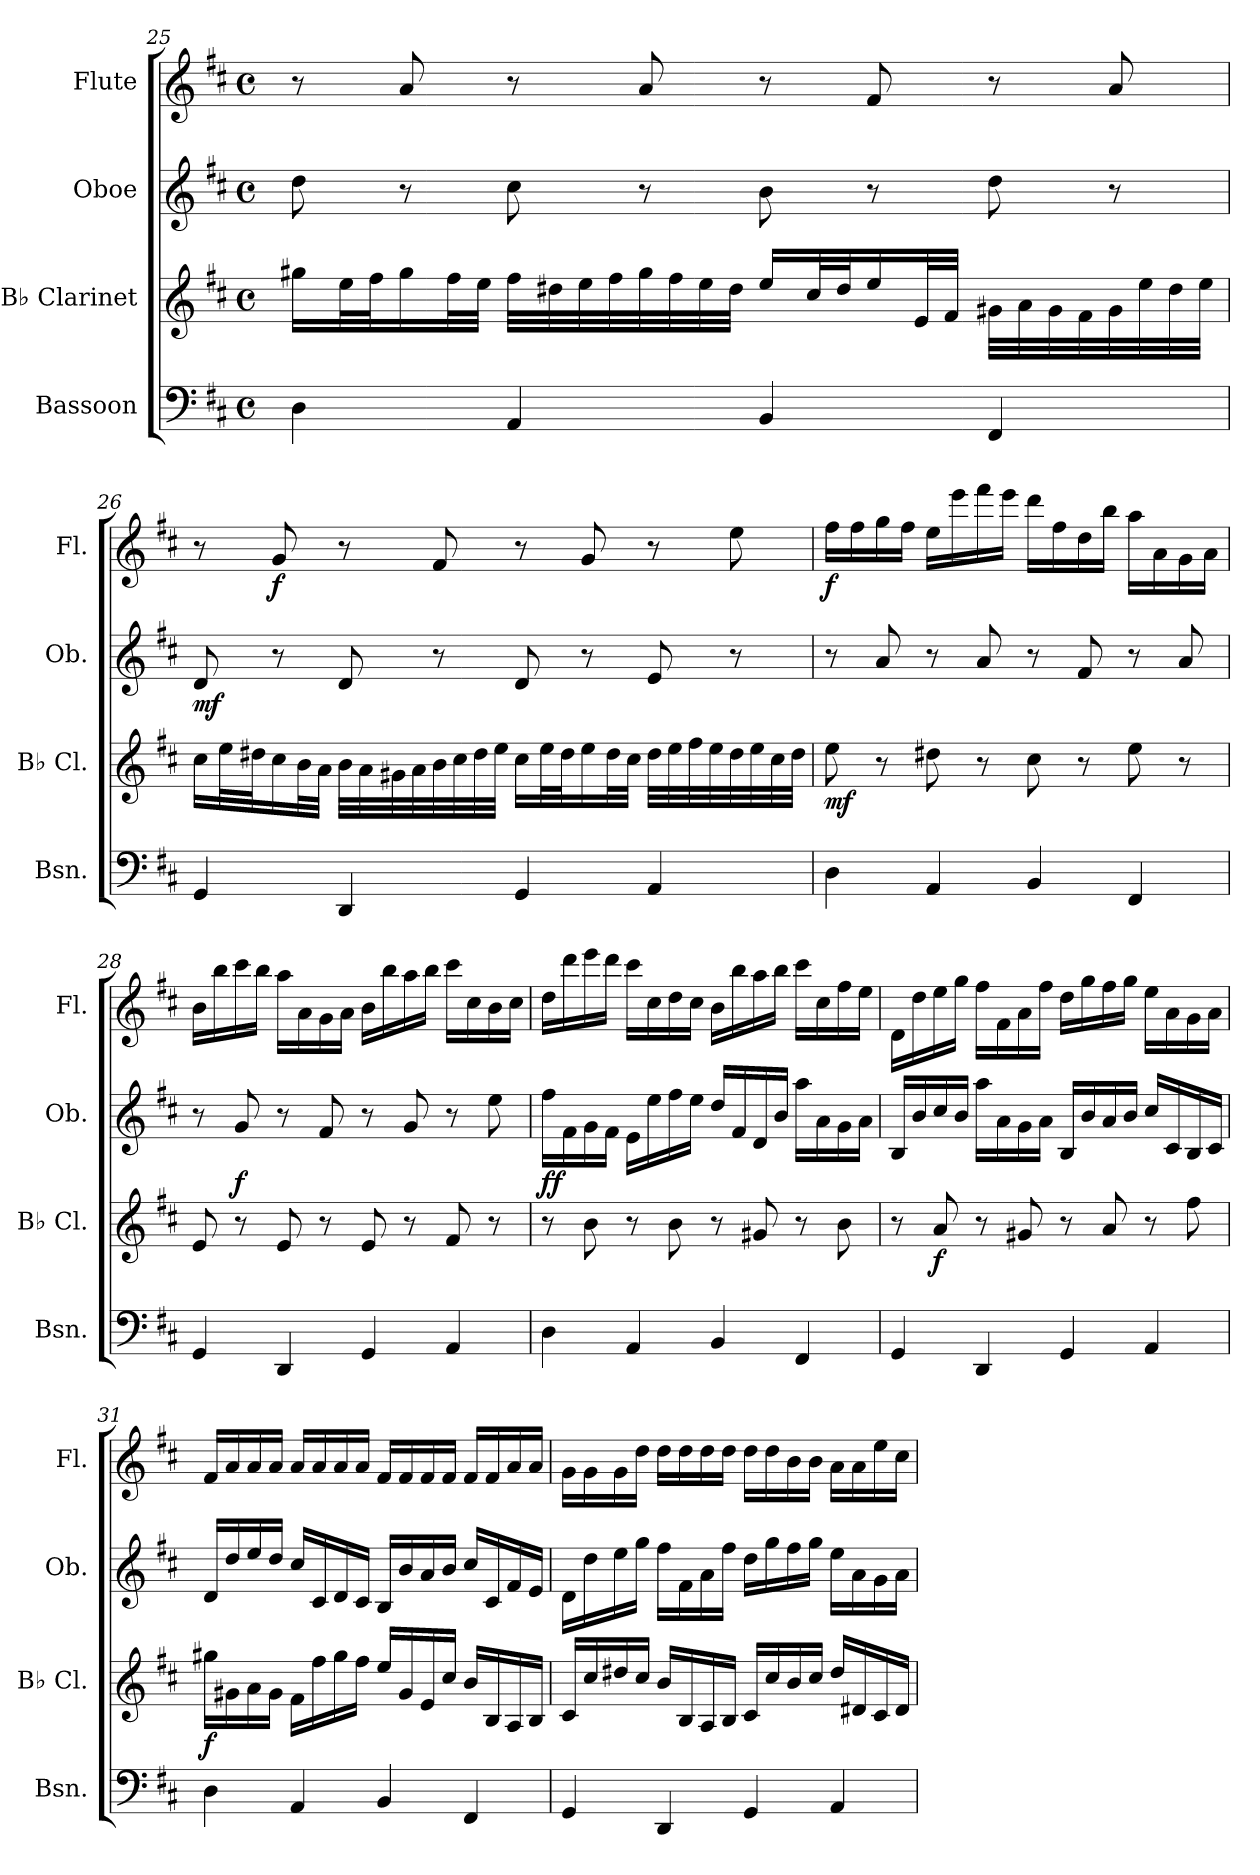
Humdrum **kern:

**kern	**kern	**dynam	**kern	**dynam	**kern	**dynam
*part4	*part3	*part3	*part2	*part2	*part1	*part1
*staff4	*staff3	*staff3	*staff2	*staff2	*staff1	*staff1
*I"Bassoon	*I"B♭ Clarinet	*	*I"Oboe	*	*I"Flute	*
*I'Bsn.	*I'B♭ Cl.	*	*I'Ob.	*	*I'Fl.	*
!!LO:LB:g=z
*clefF4	*clefG2	*	*clefG2	*	*clefG2	*
*	*ITrd1c2	*	*	*	*	*
*k[f#c#]	*k[]	*	*k[f#c#]	*	*k[f#c#]	*
*M4/4	*M4/4	*	*M4/4	*	*M4/4	*
*met(c)	*met(c)	*	*met(c)	*	*met(c)	*
=25	=25	=25	=25	=25	=25	=25
4D\	16ff#X\LL	.	8dd\	.	8r	.
.	32dd\L	.	.	.	.	.
.	32ee\J	.	.	.	.	.
.	16ff#\	.	8r	.	8a/	.
.	32ee\L	.	.	.	.	.
.	32dd\JJJ	.	.	.	.	.
4AA/	32ee\LLL	.	8cc#\	.	8r	.
.	32cc#X\	.	.	.	.	.
.	32dd\	.	.	.	.	.
.	32ee\	.	.	.	.	.
.	32ff#\	.	8r	.	8a/	.
.	32ee\	.	.	.	.	.
.	32dd\	.	.	.	.	.
.	32cc#\JJJ	.	.	.	.	.
4BB/	16dd/LL	.	8b\	.	8r	.
.	32b/L	.	.	.	.	.
.	32cc#/J	.	.	.	.	.
.	16dd/	.	8r	.	8f#/	.
.	32d/L	.	.	.	.	.
.	32e/JJJ	.	.	.	.	.
4FF#/	32f#X\LLL	.	8dd\	.	8r	.
.	32g\	.	.	.	.	.
.	32f#\	.	.	.	.	.
.	32e\	.	.	.	.	.
.	32f#\	.	8r	.	8a/	.
.	32dd\	.	.	.	.	.
.	32cc#\	.	.	.	.	.
.	32dd\JJJ	.	.	.	.	.
!!LO:LB:g=z
=26	=26	=26	=26	=26	=26	=26
!	!	!	!	!LO:DY:b	!	!
4GG/	16b\LL	.	8d/	mf	8r	.
.	32dd\L	.	.	.	.	.
.	32cc#X\J	.	.	.	.	.
!	!	!	!	!	!	!LO:DY:b
.	16b\	.	8r	.	8g/	f
.	32a\L	.	.	.	.	.
.	32g\JJJ	.	.	.	.	.
4DD/	32a\LLL	.	8d/	.	8r	.
.	32g\	.	.	.	.	.
.	32f#X\	.	.	.	.	.
.	32g\	.	.	.	.	.
.	32a\	.	8r	.	8f#/	.
.	32b\	.	.	.	.	.
.	32cc#\	.	.	.	.	.
.	32dd\JJJ	.	.	.	.	.
4GG/	16b\LL	.	8d/	.	8r	.
.	32dd\L	.	.	.	.	.
.	32cc#\J	.	.	.	.	.
.	16dd\	.	8r	.	8g/	.
.	32cc#\L	.	.	.	.	.
.	32b\JJJ	.	.	.	.	.
4AA/	32cc#\LLL	.	8e/	.	8r	.
.	32dd\	.	.	.	.	.
.	32ee\	.	.	.	.	.
.	32dd\	.	.	.	.	.
.	32cc#\	.	8r	.	8ee\	.
.	32dd\	.	.	.	.	.
.	32b\	.	.	.	.	.
.	32cc#\JJJ	.	.	.	.	.
!!LO:PB:g=z
=27	=27	=27	=27	=27	=27	=27
!	!	!LO:DY:b	!	!	!	!LO:DY:b
4D\	8dd\	mf	8r	.	16ff#\LL	f
.	.	.	.	.	16ff#\	.
.	8r	.	8a/	.	16gg\	.
.	.	.	.	.	16ff#\JJ	.
4AA/	8cc#X\	.	8r	.	16ee\LL	.
.	.	.	.	.	16eee\	.
.	8r	.	8a/	.	16fff#\	.
.	.	.	.	.	16eee\JJ	.
4BB/	8b\	.	8r	.	16ddd\LL	.
.	.	.	.	.	16ff#\	.
.	8r	.	8f#/	.	16dd\	.
.	.	.	.	.	16bb\JJ	.
4FF#/	8dd\	.	8r	.	16aa\LL	.
.	.	.	.	.	16a\	.
.	8r	.	8a/	.	16g\	.
.	.	.	.	.	16a\JJ	.
=28	=28	=28	=28	=28	=28	=28
4GG/	8d/	.	8r	.	16b\LL	.
.	.	.	.	.	16bb\	.
!	!	!	!	!LO:DY:b	!	!
.	8r	.	8g/	f	16ccc#\	.
.	.	.	.	.	16bb\JJ	.
4DD/	8d/	.	8r	.	16aa\LL	.
.	.	.	.	.	16a\	.
.	8r	.	8f#/	.	16g\	.
.	.	.	.	.	16a\JJ	.
4GG/	8d/	.	8r	.	16b\LL	.
.	.	.	.	.	16bb\	.
.	8r	.	8g/	.	16aa\	.
.	.	.	.	.	16bb\JJ	.
4AA/	8e/	.	8r	.	16ccc#\LL	.
.	.	.	.	.	16cc#\	.
.	8r	.	8ee\	.	16b\	.
.	.	.	.	.	16cc#\JJ	.
!!LO:LB:g=z
=29	=29	=29	=29	=29	=29	=29
!	!	!	!	!LO:DY:b	!	!
4D\	8r	.	16ff#\LL	ff	16dd\LL	.
.	.	.	16f#\	.	16ddd\	.
.	8a\	.	16g\	.	16eee\	.
.	.	.	16f#\JJ	.	16ddd\JJ	.
4AA/	8r	.	16e\LL	.	16ccc#\LL	.
.	.	.	16ee\	.	16cc#\	.
.	8a\	.	16ff#\	.	16dd\	.
.	.	.	16ee\JJ	.	16cc#\JJ	.
4BB/	8r	.	16dd/LL	.	16b\LL	.
.	.	.	16f#/	.	16bb\	.
.	8f#X/	.	16d/	.	16aa\	.
.	.	.	16b/JJ	.	16bb\JJ	.
4FF#/	8r	.	16aa\LL	.	16ccc#\LL	.
.	.	.	16a\	.	16cc#\	.
.	8a\	.	16g\	.	16ff#\	.
.	.	.	16a\JJ	.	16ee\JJ	.
=30	=30	=30	=30	=30	=30	=30
4GG/	8r	.	16B/LL	.	16d\LL	.
.	.	.	16b/	.	16dd\	.
!	!	!LO:DY:b	!	!	!	!
.	8g/	f	16cc#/	.	16ee\	.
.	.	.	16b/JJ	.	16gg\JJ	.
4DD/	8r	.	16aa\LL	.	16ff#\LL	.
.	.	.	16a\	.	16f#\	.
.	8f#X/	.	16g\	.	16a\	.
.	.	.	16a\JJ	.	16ff#\JJ	.
4GG/	8r	.	16B/LL	.	16dd\LL	.
.	.	.	16b/	.	16gg\	.
.	8g/	.	16a/	.	16ff#\	.
.	.	.	16b/JJ	.	16gg\JJ	.
4AA/	8r	.	16cc#/LL	.	16ee\LL	.
.	.	.	16c#/	.	16a\	.
.	8ee\	.	16B/	.	16g\	.
.	.	.	16c#/JJ	.	16a\JJ	.
!!LO:LB:g=z
=31	=31	=31	=31	=31	=31	=31
!	!	!LO:DY:b	!	!	!	!
4D\	16ff#X\LL	f	16d/LL	.	16f#/LL	.
.	16f#X\	.	16dd/	.	16a/	.
.	16g\	.	16ee/	.	16a/	.
.	16f#\JJ	.	16dd/JJ	.	16a/JJ	.
4AA/	16e\LL	.	16cc#/LL	.	16a/LL	.
.	16ee\	.	16c#/	.	16a/	.
.	16ff#\	.	16d/	.	16a/	.
.	16ee\JJ	.	16c#/JJ	.	16a/JJ	.
4BB/	16dd/LL	.	16B/LL	.	16f#/LL	.
.	16f#/	.	16b/	.	16f#/	.
.	16d/	.	16a/	.	16f#/	.
.	16b/JJ	.	16b/JJ	.	16f#/JJ	.
4FF#/	16a/LL	.	16cc#/LL	.	16f#/LL	.
.	16A/	.	16c#/	.	16f#/	.
.	16G/	.	16f#/	.	16a/	.
.	16A/JJ	.	16e/JJ	.	16a/JJ	.
=32	=32	=32	=32	=32	=32	=32
4GG/	16B/LL	.	16d\LL	.	16g\LL	.
.	16b/	.	16dd\	.	16g\	.
.	16cc#X/	.	16ee\	.	16g\	.
.	16b/JJ	.	16gg\JJ	.	16dd\JJ	.
4DD/	16a/LL	.	16ff#\LL	.	16dd\LL	.
.	16A/	.	16f#\	.	16dd\	.
.	16G/	.	16a\	.	16dd\	.
.	16A/JJ	.	16ff#\JJ	.	16dd\JJ	.
4GG/	16B/LL	.	16dd\LL	.	16dd\LL	.
.	16b/	.	16gg\	.	16dd\	.
.	16a/	.	16ff#\	.	16b\	.
.	16b/JJ	.	16gg\JJ	.	16b\JJ	.
4AA/	16cc#/LL	.	16ee\LL	.	16a\LL	.
.	16c#X/	.	16a\	.	16a\	.
.	16B/	.	16g\	.	16ee\	.
.	16c#/JJ	.	16a\JJ	.	16cc#\JJ	.
=	=	=	=	=	=	=
*-	*-	*-	*-	*-	*-	*-
